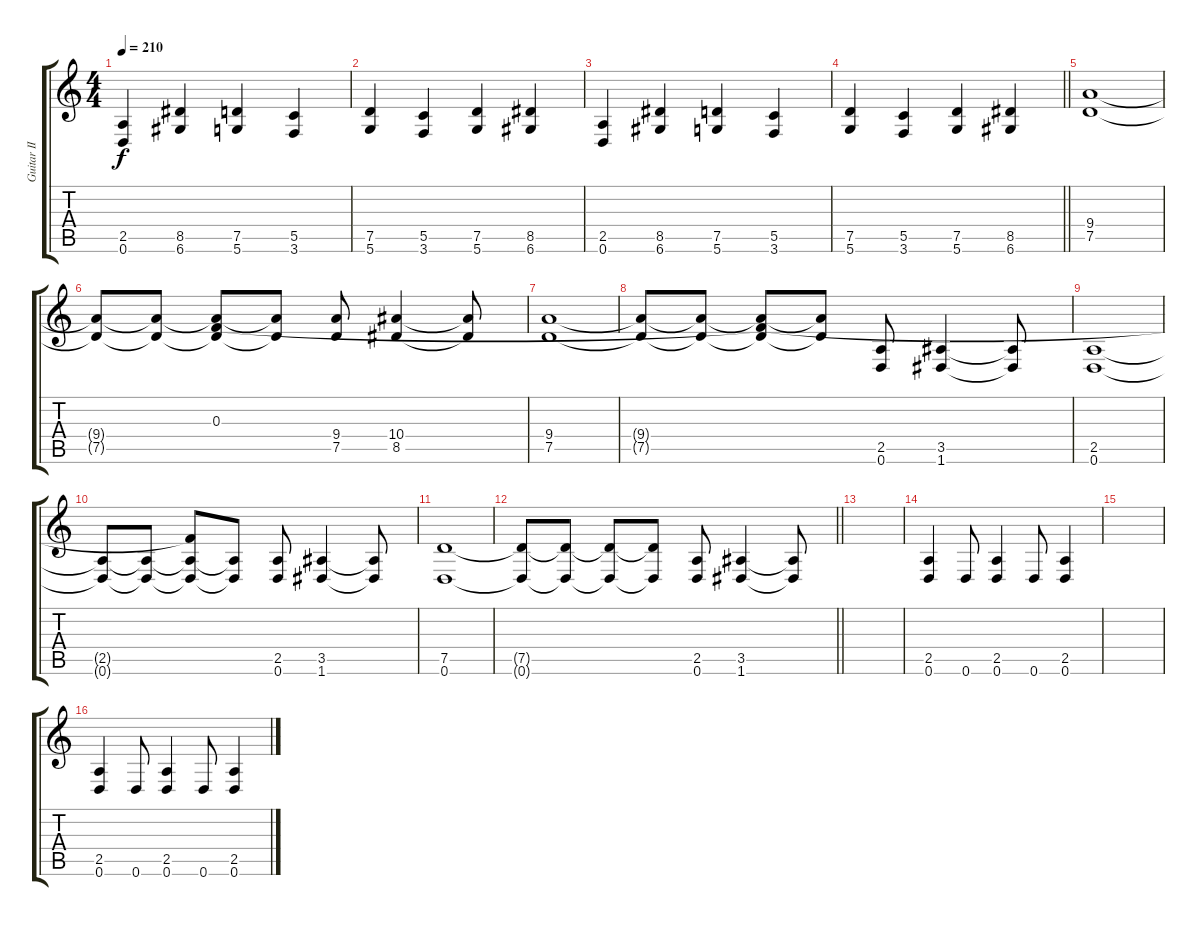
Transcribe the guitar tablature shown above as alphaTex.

\track ("Guitar II" "Guitar II") {instrument distortionguitar}
\staff {score tabs}
\tuning (D4 A3 F3 C3 G2 D2) {hide}
\ts (4 4)
\tempo 210
\clef g2
\ks c
(2.5 0.6).4{dy f} (8.5 6.6).4 (7.5 5.6).4 (5.5 3.6).4 |
(7.5 5.6).4 (5.5 3.6).4 (7.5 5.6).4 (8.5 6.6).4 |
(2.5 0.6).4 (8.5 6.6).4 (7.5 5.6).4 (5.5 3.6).4 |
\barLineRight lightlight
(7.5 5.6).4 (5.5 3.6).4 (7.5 5.6).4 (8.5 6.6).4 |
(9.4 7.5).1 |
(9.4{t} 7.5{t}).8 (9.4{t} 7.5{t}).8 (0.3 9.4{t} 7.5{t}).8 (9.4{t} 7.5{t}).8 (9.4 7.5).8 (10.4 8.5).4 (10.4{t} 8.5{t}).8 |
(9.4 7.5).1 |
(9.4{t} 7.5{t}).8 (9.4{t} 7.5{t}).8 (0.3{t} 9.4{t} 7.5{t}).8 (9.4{t} 7.5{t}).8 (2.5 0.6).8 (3.5 1.6).4 (3.5{t} 1.6{t}).8 |
(2.5 0.6).1 |
(2.5{t} 0.6{t}).8 (2.5{t} 0.6{t}).8 (0.3{t} 2.5{t} 0.6{t}).8 (2.5{t} 0.6{t}).8 (2.5 0.6).8 (3.5 1.6).4 (3.5{t} 1.6{t}).8 |
(7.5 0.6).1 |
\barLineRight lightlight
(7.5{t} 0.6{t}).8 (7.5{t} 0.6{t}).8 (7.5{t} 0.6{t}).8 (7.5{t} 0.6{t}).8 (2.5 0.6).8 (3.5 1.6).4 (3.5{t} 1.6{t}).8 |
|
(2.5 0.6).4 0.6.8 (2.5 0.6).4 0.6.8 (2.5 0.6).4 |
|
(2.5 0.6).4 0.6.8 (2.5 0.6).4 0.6.8 (2.5 0.6).4
